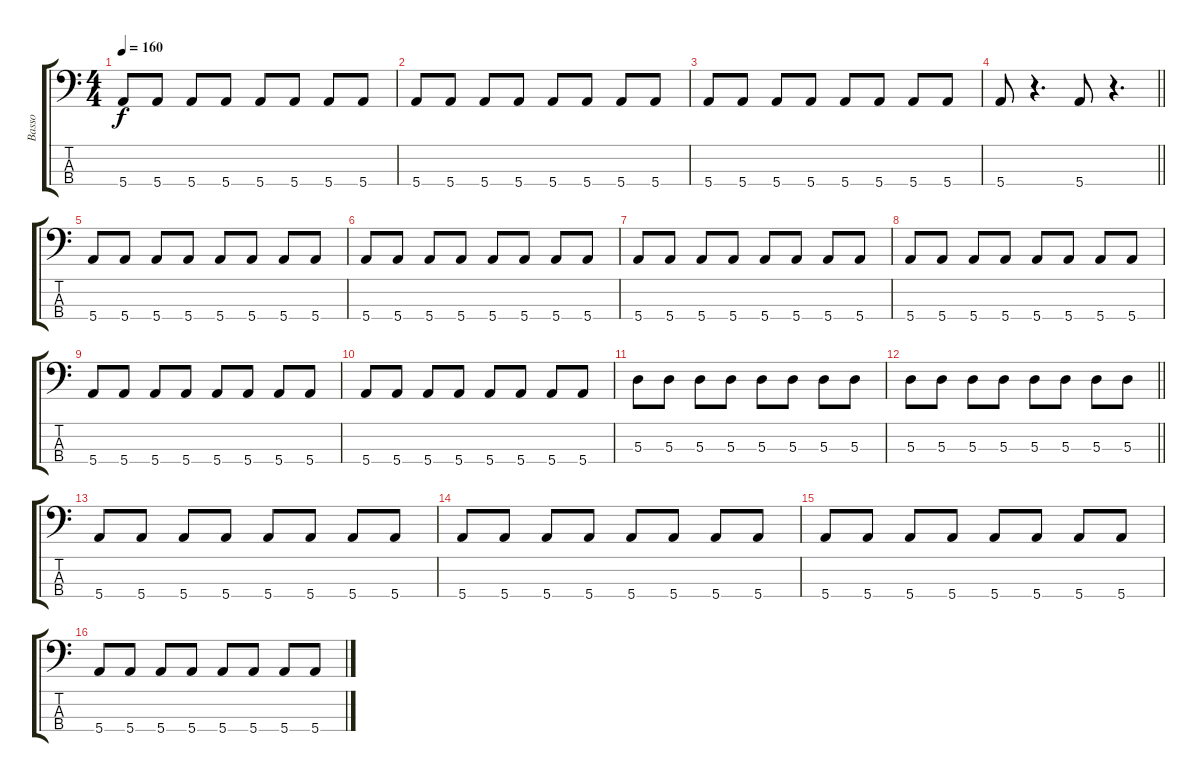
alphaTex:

\track ("Basso" "Basso") {instrument electricbassfinger}
\staff {score tabs}
\tuning (G2 D2 A1 E1) {hide}
\ts (4 4)
\tempo 160
\clef f4
\ks c
5.4.8{dy f} 5.4.8 5.4.8 5.4.8 5.4.8 5.4.8 5.4.8 5.4.8 |
5.4.8 5.4.8 5.4.8 5.4.8 5.4.8 5.4.8 5.4.8 5.4.8 |
5.4.8 5.4.8 5.4.8 5.4.8 5.4.8 5.4.8 5.4.8 5.4.8 |
\barLineRight lightlight
5.4.8 r.4{d} 5.4.8 r.4{d} |
5.4.8 5.4.8 5.4.8 5.4.8 5.4.8 5.4.8 5.4.8 5.4.8 |
5.4.8 5.4.8 5.4.8 5.4.8 5.4.8 5.4.8 5.4.8 5.4.8 |
5.4.8 5.4.8 5.4.8 5.4.8 5.4.8 5.4.8 5.4.8 5.4.8 |
5.4.8 5.4.8 5.4.8 5.4.8 5.4.8 5.4.8 5.4.8 5.4.8 |
5.4.8 5.4.8 5.4.8 5.4.8 5.4.8 5.4.8 5.4.8 5.4.8 |
5.4.8 5.4.8 5.4.8 5.4.8 5.4.8 5.4.8 5.4.8 5.4.8 |
5.3.8 5.3.8 5.3.8 5.3.8 5.3.8 5.3.8 5.3.8 5.3.8 |
\barLineRight lightlight
5.3.8 5.3.8 5.3.8 5.3.8 5.3.8 5.3.8 5.3.8 5.3.8 |
5.4.8 5.4.8 5.4.8 5.4.8 5.4.8 5.4.8 5.4.8 5.4.8 |
5.4.8 5.4.8 5.4.8 5.4.8 5.4.8 5.4.8 5.4.8 5.4.8 |
5.4.8 5.4.8 5.4.8 5.4.8 5.4.8 5.4.8 5.4.8 5.4.8 |
5.4.8 5.4.8 5.4.8 5.4.8 5.4.8 5.4.8 5.4.8 5.4.8
